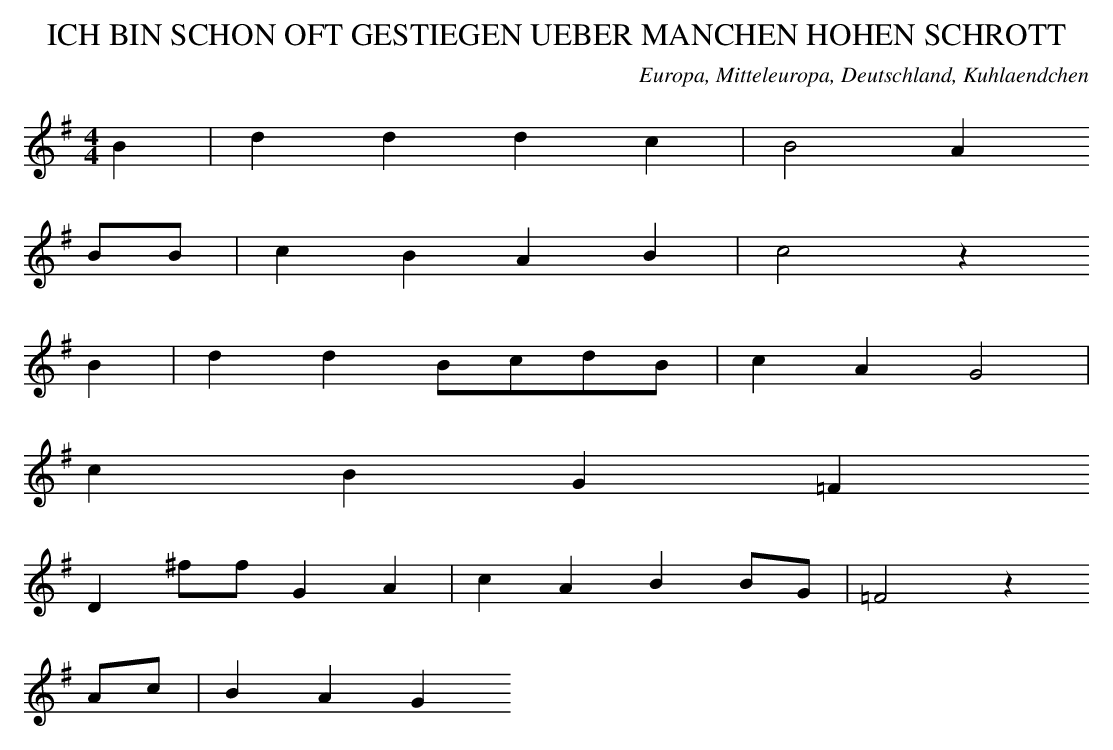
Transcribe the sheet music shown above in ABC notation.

X:1
T: ICH BIN SCHON OFT GESTIEGEN UEBER MANCHEN HOHEN SCHROTT
O: Europa, Mitteleuropa, Deutschland, Kuhlaendchen
M: 4/4
L: 1/8
K: G
B2 | d2d2d2c2 | B4A2
BB | c2B2A2B2 | c4z2
B2 | d2d2BcdB | c2A2G4 |
c2B2G2=F2
D2^ffG2A2 | c2A2B2BG | =F4z2
Ac | B2A2G2
